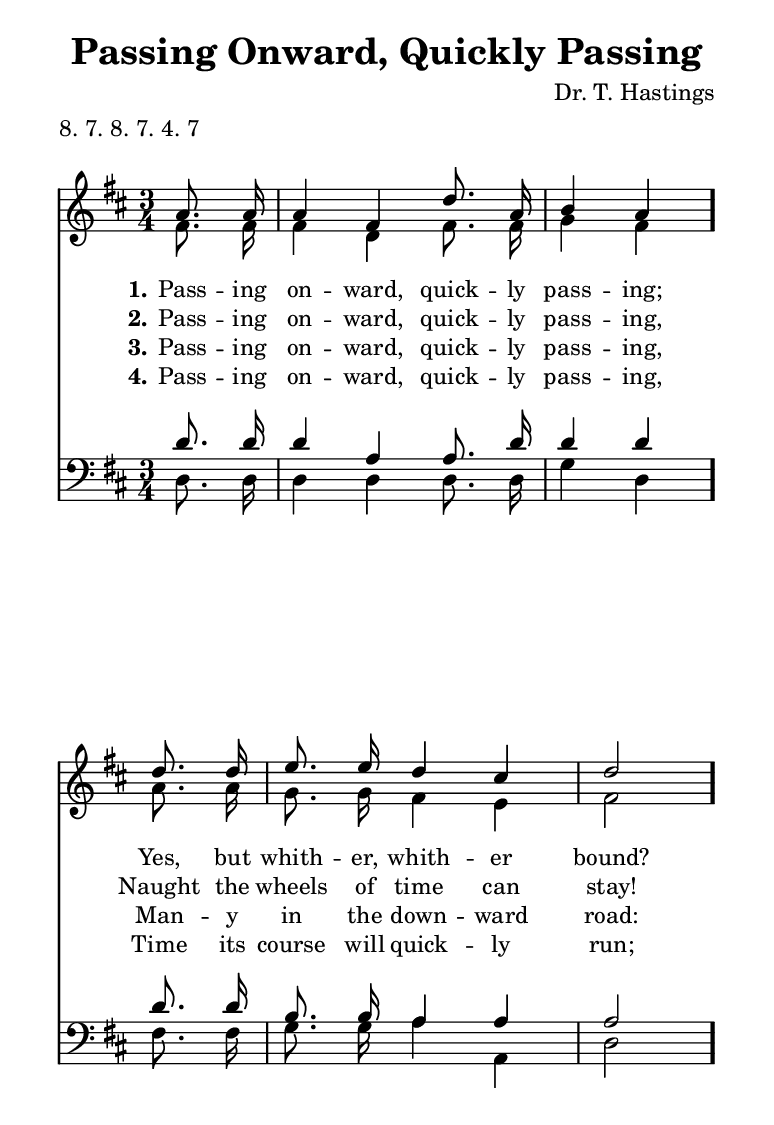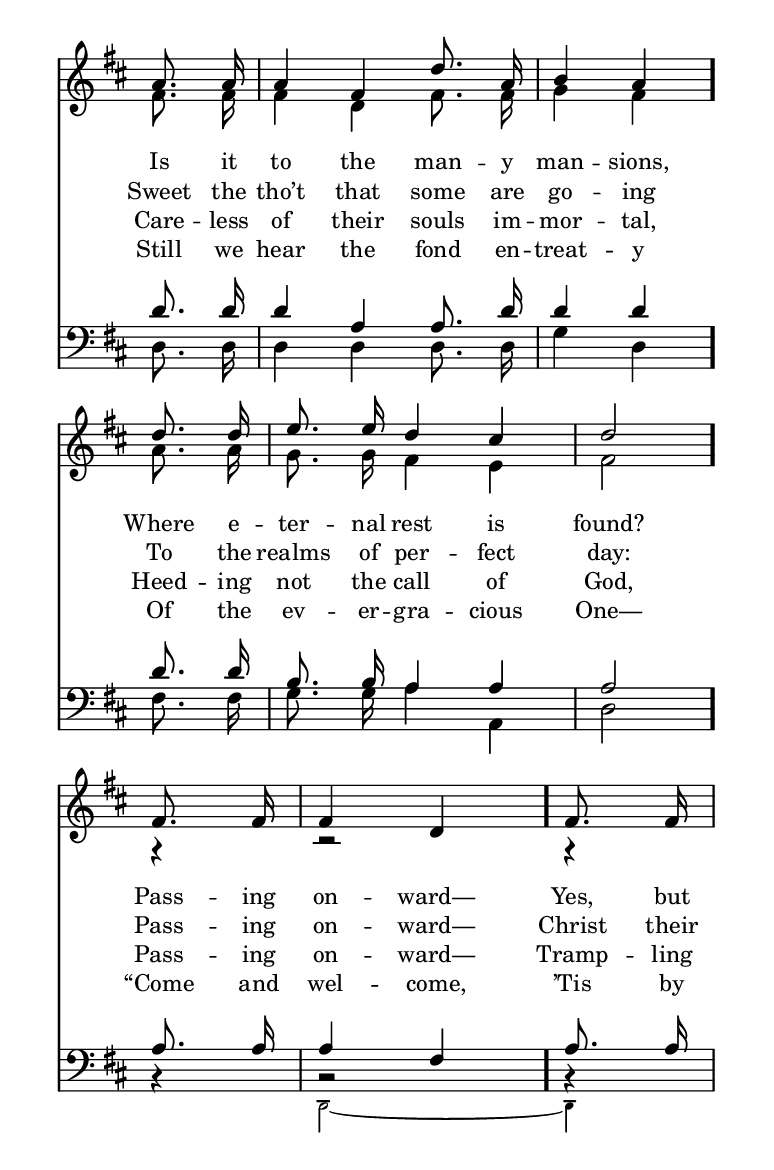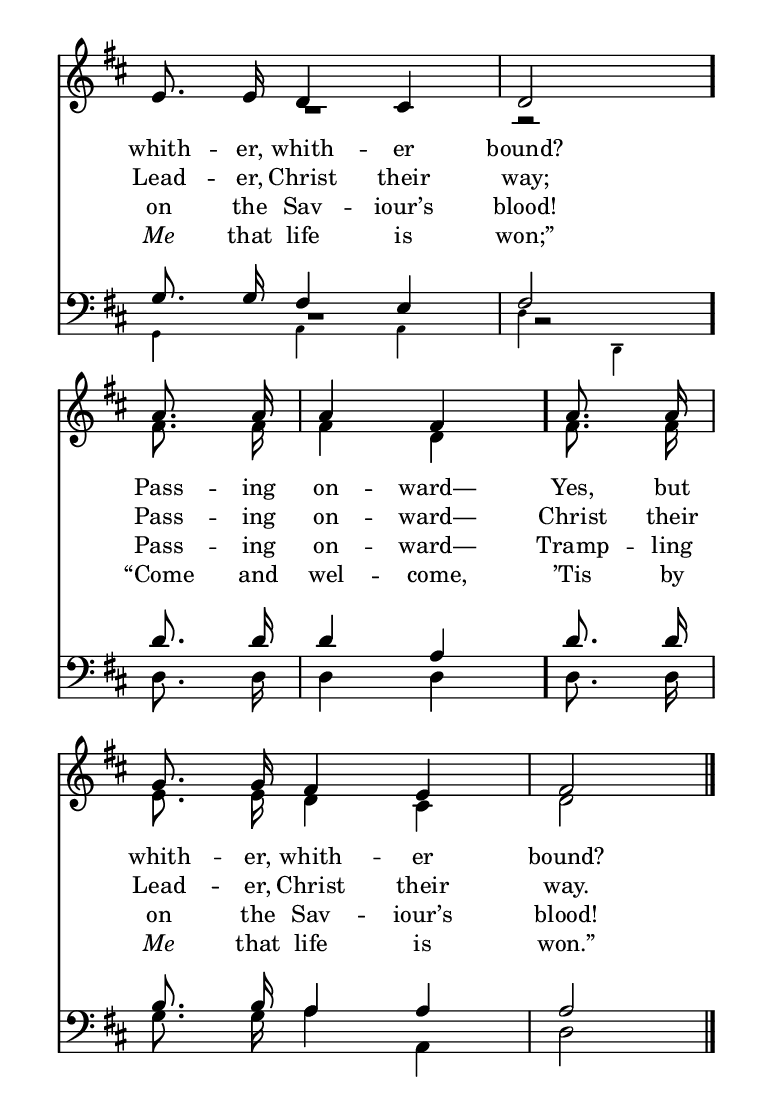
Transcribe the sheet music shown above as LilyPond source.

\include "common/global.ily"
\paper {
  \include "common/paper.ily"
  %ragged-bottom = ##t
  %ragged-last-bottom = ##t
  %systems-per-page = ##f
  %page-count = ##f
}

\header{
  hymnnumber = "30"
  title = "Passing Onward, Quickly Passing"
  tunename = "Zion"
  meter = "8. 7. 8. 7. 4. 7"
  %poet = ""
  composer = "Dr. T. Hastings"
  %copyright = ""
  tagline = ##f
}

% for fermata in MIDI
ta = { \tempo 4=80 }
tb = { \tempo 4=40 }

patternAA = { c8. c16 | c4 c4 c8. c16 | c4 c4 }

patternBA = { c8. c16 | c8. c16 c4 c4 | c2 }
patternBB = { c4 | \once \override MultiMeasureRest.staff-position = #-8 R1*3/4 | c2 }
% needs more tweaking that we can provide in a pattern
%patternBC = { r4 | \once \override MultiMeasureRest.staff-position = #-2 R1*3/4 | r2 }

patternCA = { c8. c16 | c4 c4 }
patternCB = { c4 | c2 }

global = {
  \include "common/overrides.ily"
  \override Staff.TimeSignature.style = #'numbered
  \time 3/4
  \override Score.MetronomeMark.transparent = ##t % hide all fermata changes too
  \ta
  \key d \major
  \partial 4
  \autoBeamOff
}

notesSoprano = {
\global
\relative c'' {

  \changePitch \patternAA { a a | a fis d' a | b a }
  \changePitch \patternBA { d d | e e d cis  | d   }
  \changePitch \patternAA { a a | a fis d' a | b a }
  \changePitch \patternBA { d d | e e d cis  | d   }

  \changePitch \patternCA { fis, fis | fis d     }
  \changePitch \patternBA { fis fis  | e e d cis | d   }
  \changePitch \patternCA { a' a     | a fis     }
  \changePitch \patternBA { a a      | g g fis e | fis }

  \bar "|."

}
}

notesAlto = {
\global
\relative e' {

  \changePitch \patternAA { fis fis | fis d fis fis | g fis }
  \changePitch \patternBA { a a     | g g fis e     | fis   }
  \changePitch \patternAA { fis fis | fis d fis fis | g fis }
  \changePitch \patternBA { a a     | g g fis e     | fis   }

  \changePitch \patternCB { r       | r         }
  \changePitch \patternBB { r       |           | r } % middle rest is explicit in patternBB
  \changePitch \patternCA { fis fis | fis d     }
  \changePitch \patternBA { fis fis | e e d cis | d }

}
}

notesTenor = {
\global
\relative a {

  \changePitch \patternAA { d d | d a a d | d d }
  \changePitch \patternBA { d d | b b a a | a   }
  \changePitch \patternAA { d d | d a a d | d d }
  \changePitch \patternBA { d d | b b a a | a   }

  \changePitch \patternCA { a a  | a fis     }
  \changePitch \patternBA { a a  | g g fis e | fis }
  \changePitch \patternCA { d' d | d a       }
  \changePitch \patternBA { d d  | b b a a   | a   }

}
}

notesBass = {
\global
\relative f {

  \changePitch \patternAA { d d | d d d d | g d }
  \changePitch \patternBA { fis fis | g g a a, | d }
  \changePitch \patternAA { d d | d d d d | g d }
  \changePitch \patternBA { fis fis | g g a a, | d }

<<
  { b4 \rest | b2 \rest }
\\
  \override NoteHead.font-size = #-4 { \skip 4 | d,2 ~ }
>>

<<
  % XXX hacky (extra-offset doesn't scale, for one thing)
  { b'4 \rest | \once \override Rest.extra-offset = #'(15 . 0) b1*3/4 \rest | \once \override Rest.extra-offset = #'(1.7 . 0) b2 \rest }
\\
  \override NoteHead.font-size = #-4 { d,4 g4 a4 a4 | d4 d,4 }
>>

  \changePitch \patternCA { d' d | d d }
  \changePitch \patternBA { d d | g g a a, | d }

}
}

wordsA = \lyricmode {
\set stanza = "1."

Pass -- ing on -- ward, quick -- ly pass -- ing; \bar "."
Yes, but whith -- er, whith -- er bound? \bar "." \break
Is it to the man -- y man -- sions, \bar "."
Where e -- ter -- nal rest is found? \bar "." \break
Pass -- ing on -- ward— \bar "."
Yes, but whith -- er, whith -- er bound? \bar "." \break
Pass -- ing on -- ward— \bar "."
Yes, but whith -- er, whith -- er bound? \bar "." \break

}

wordsB = \lyricmode {
\set stanza = "2."

Pass -- ing on -- ward, quick -- ly pass -- ing,
Naught the wheels of time can stay!
Sweet the tho’t that some are go -- ing
To the realms of per -- fect day:
Pass -- ing on -- ward—
Christ their Lead -- er, Christ their way;
Pass -- ing on -- ward—
Christ their Lead -- er, Christ their way.

}

wordsC = \lyricmode {
\set stanza = "3."

Pass -- ing on -- ward, quick -- ly pass -- ing,
Man -- y in the down -- ward road:
Care -- less of their souls im -- mor -- tal,
Heed -- ing not the call of God,
Pass -- ing on -- ward—
Tramp -- ling on the Sav -- iour’s blood!
Pass -- ing on -- ward—
Tramp -- ling on the Sav -- iour’s blood!

}

wordsD = \lyricmode {
\set stanza = "4."

Pass -- ing on -- ward, quick -- ly pass -- ing,
Time its course will quick -- ly run;
Still we hear the fond en -- treat -- y
Of the ev -- er -- gra -- cious One—
“Come and wel -- come,
’Tis by { \italicsOn } Me { \italicsOff } that life is won;”
“Come and wel -- come,
’Tis by { \italicsOn } Me { \italicsOff } that life is won.”

}

\score {
  \context ChoirStaff <<
    \context Staff = upper <<
      \set ChoirStaff.systemStartDelimiter = #'SystemStartBar
      \context Voice  = sopranos { \voiceOne << \notesSoprano >> }
      \context Voice  = altos { \voiceTwo << \notesAlto >> }
      \context Lyrics = one   \lyricsto sopranos \wordsA
      \context Lyrics = two   \lyricsto sopranos \wordsB
      \context Lyrics = three \lyricsto sopranos \wordsC
      \context Lyrics = four  \lyricsto sopranos \wordsD
      %\context Lyrics = five  \lyricsto sopranos \wordsE
    >>
    \context Staff = men <<
      \clef bass
      \context Voice  = tenors { \voiceOne << \notesTenor >> }
      \context Voice  = basses { \voiceTwo << \notesBass >> }
    >>
  >>
  \layout {
    \include "common/layout.ily"
  }
  \midi{
    \include "common/midi.ily"
  }
}

\version "2.19.49"  % necessary for upgrading to future LilyPond versions.

% vi:set et ts=2 sw=2 ai nocindent syntax=lilypond:
